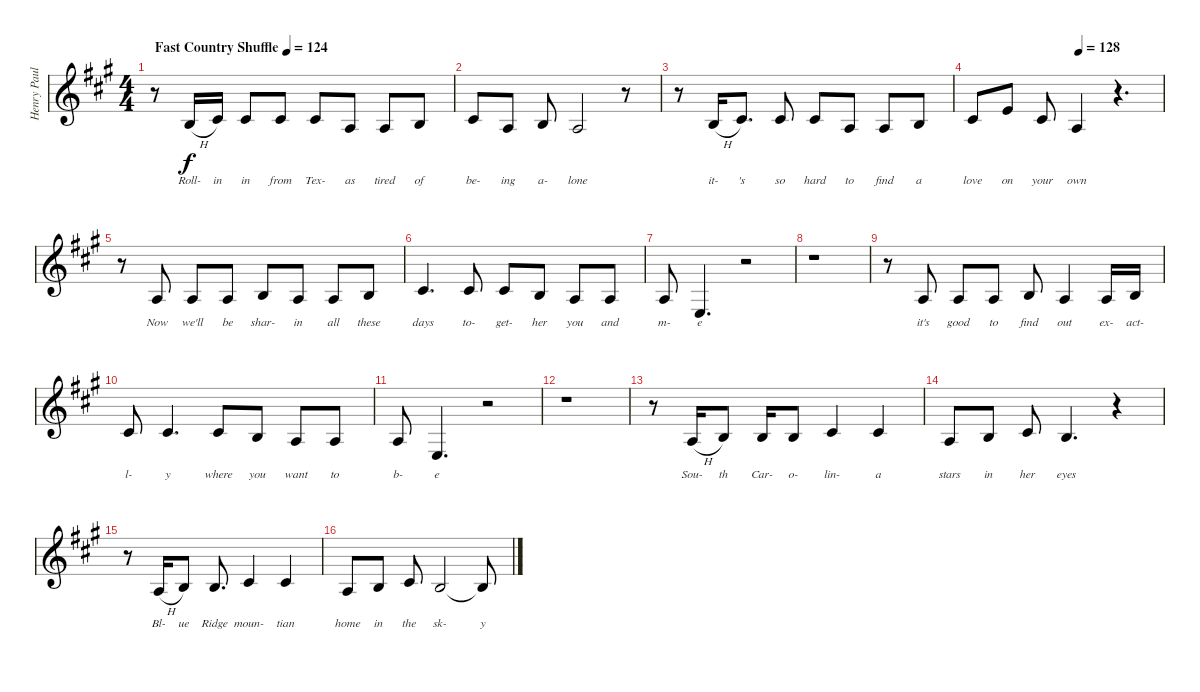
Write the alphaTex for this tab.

\track ("Henry Paul Vocals" "Henry Paul") {instrument englishhorn}
\staff {score}
\tuning (E4 B3 G3 D3 A2 E2) {hide}
\ts (4 4)
\tempo (124 "Fast Country Shuffle")
\clef g2
\ks a
r.8{dy f instrument englishhorn} 4.3{h}.16{lyrics (0 "Roll-") lyrics (1 "") lyrics (2 "") lyrics (3 "") lyrics (4 "")} 6.3.16{lyrics (0 "in") lyrics (1 "") lyrics (2 "") lyrics (3 "") lyrics (4 "")} 6.3.8{lyrics (0 "in") lyrics (1 "") lyrics (2 "") lyrics (3 "") lyrics (4 "")} 6.3.8{lyrics (0 "from") lyrics (1 "") lyrics (2 "") lyrics (3 "") lyrics (4 "")} 6.3.8{lyrics (0 "Tex-") lyrics (1 "") lyrics (2 "") lyrics (3 "") lyrics (4 "")} 7.4.8{lyrics (0 "as") lyrics (1 "") lyrics (2 "") lyrics (3 "") lyrics (4 "")} 7.4.8{lyrics (0 "tired") lyrics (1 "") lyrics (2 "") lyrics (3 "") lyrics (4 "")} 4.3.8{lyrics (0 "of") lyrics (1 "") lyrics (2 "") lyrics (3 "") lyrics (4 "")} |
6.3.8{lyrics (0 "be-") lyrics (1 "") lyrics (2 "") lyrics (3 "") lyrics (4 "")} 7.4.8{lyrics (0 "ing") lyrics (1 "") lyrics (2 "") lyrics (3 "") lyrics (4 "")} 4.3.8{lyrics (0 "a-") lyrics (1 "") lyrics (2 "") lyrics (3 "") lyrics (4 "")} 7.4.2{lyrics (0 "lone") lyrics (1 "") lyrics (2 "") lyrics (3 "") lyrics (4 "")} r.8 |
r.8 4.3{h}.16{lyrics (0 "it-") lyrics (1 "") lyrics (2 "") lyrics (3 "") lyrics (4 "")} 6.3.8{d lyrics (0 "'s") lyrics (1 "") lyrics (2 "") lyrics (3 "") lyrics (4 "")} 6.3.8{lyrics (0 "so") lyrics (1 "") lyrics (2 "") lyrics (3 "") lyrics (4 "")} 6.3.8{lyrics (0 "hard") lyrics (1 "") lyrics (2 "") lyrics (3 "") lyrics (4 "")} 7.4.8{lyrics (0 "to") lyrics (1 "") lyrics (2 "") lyrics (3 "") lyrics (4 "")} 7.4.8{lyrics (0 "find") lyrics (1 "") lyrics (2 "") lyrics (3 "") lyrics (4 "")} 4.3.8{lyrics (0 "a") lyrics (1 "") lyrics (2 "") lyrics (3 "") lyrics (4 "")} |
\tempo (128 0.5625)
6.3.8{lyrics (0 "love") lyrics (1 "") lyrics (2 "") lyrics (3 "") lyrics (4 "")} 5.2.8{lyrics (0 "on") lyrics (1 "") lyrics (2 "") lyrics (3 "") lyrics (4 "")} 6.3.8{lyrics (0 "your") lyrics (1 "") lyrics (2 "") lyrics (3 "") lyrics (4 "")} 7.4.4{lyrics (0 "own") lyrics (1 "") lyrics (2 "") lyrics (3 "") lyrics (4 "")} r.4{d} |
r.8 2.3.8{lyrics (0 "Now") lyrics (1 "") lyrics (2 "") lyrics (3 "") lyrics (4 "")} 2.3.8{lyrics (0 "we'll") lyrics (1 "") lyrics (2 "") lyrics (3 "") lyrics (4 "")} 2.3.8{lyrics (0 "be") lyrics (1 "") lyrics (2 "") lyrics (3 "") lyrics (4 "")} 4.3.8{lyrics (0 "shar-") lyrics (1 "") lyrics (2 "") lyrics (3 "") lyrics (4 "")} 2.3.8{lyrics (0 "in") lyrics (1 "") lyrics (2 "") lyrics (3 "") lyrics (4 "")} 2.3.8{lyrics (0 "all") lyrics (1 "") lyrics (2 "") lyrics (3 "") lyrics (4 "")} 4.3.8{lyrics (0 "these") lyrics (1 "") lyrics (2 "") lyrics (3 "") lyrics (4 "")} |
2.2.4{d lyrics (0 "days") lyrics (1 "") lyrics (2 "") lyrics (3 "") lyrics (4 "")} 2.2.8{lyrics (0 "to-") lyrics (1 "") lyrics (2 "") lyrics (3 "") lyrics (4 "")} 2.2.8{lyrics (0 "get-") lyrics (1 "") lyrics (2 "") lyrics (3 "") lyrics (4 "")} 4.3.8{lyrics (0 "her") lyrics (1 "") lyrics (2 "") lyrics (3 "") lyrics (4 "")} 2.3.8{lyrics (0 "you") lyrics (1 "") lyrics (2 "") lyrics (3 "") lyrics (4 "")} 2.3.8{lyrics (0 "and") lyrics (1 "") lyrics (2 "") lyrics (3 "") lyrics (4 "")} |
2.3.8{lyrics (0 "m-") lyrics (1 "") lyrics (2 "") lyrics (3 "") lyrics (4 "")} 2.4.4{d lyrics (0 "e") lyrics (1 "") lyrics (2 "") lyrics (3 "") lyrics (4 "")} r.2 |
r.1 |
r.8 2.3.8{lyrics (0 "it's") lyrics (1 "") lyrics (2 "") lyrics (3 "") lyrics (4 "")} 2.3.8{lyrics (0 "good") lyrics (1 "") lyrics (2 "") lyrics (3 "") lyrics (4 "")} 2.3.8{lyrics (0 "to") lyrics (1 "") lyrics (2 "") lyrics (3 "") lyrics (4 "")} 4.3.8{lyrics (0 "find") lyrics (1 "") lyrics (2 "") lyrics (3 "") lyrics (4 "")} 2.3.4{lyrics (0 "out") lyrics (1 "") lyrics (2 "") lyrics (3 "") lyrics (4 "")} 2.3.16{lyrics (0 "ex-") lyrics (1 "") lyrics (2 "") lyrics (3 "") lyrics (4 "")} 4.3.16{lyrics (0 "act-") lyrics (1 "") lyrics (2 "") lyrics (3 "") lyrics (4 "")} |
2.2.8{lyrics (0 "l-") lyrics (1 "") lyrics (2 "") lyrics (3 "") lyrics (4 "")} 2.2.4{d lyrics (0 "y") lyrics (1 "") lyrics (2 "") lyrics (3 "") lyrics (4 "")} 2.2.8{lyrics (0 "where") lyrics (1 "") lyrics (2 "") lyrics (3 "") lyrics (4 "")} 4.3.8{lyrics (0 "you") lyrics (1 "") lyrics (2 "") lyrics (3 "") lyrics (4 "")} 2.3.8{lyrics (0 "want") lyrics (1 "") lyrics (2 "") lyrics (3 "") lyrics (4 "")} 2.3.8{lyrics (0 "to") lyrics (1 "") lyrics (2 "") lyrics (3 "") lyrics (4 "")} |
2.3.8{lyrics (0 "b-") lyrics (1 "") lyrics (2 "") lyrics (3 "") lyrics (4 "")} 2.4.4{d lyrics (0 "e") lyrics (1 "") lyrics (2 "") lyrics (3 "") lyrics (4 "")} r.2 |
r.1 |
r.8 2.3{h}.16{lyrics (0 "Sou-") lyrics (1 "") lyrics (2 "") lyrics (3 "") lyrics (4 "")} 4.3.8{lyrics (0 "th") lyrics (1 "") lyrics (2 "") lyrics (3 "") lyrics (4 "")} 4.3.16{lyrics (0 "Car-") lyrics (1 "") lyrics (2 "") lyrics (3 "") lyrics (4 "")} 4.3.8{lyrics (0 "o-") lyrics (1 "") lyrics (2 "") lyrics (3 "") lyrics (4 "")} 2.2.4{lyrics (0 "lin-") lyrics (1 "") lyrics (2 "") lyrics (3 "") lyrics (4 "")} 2.2.4{lyrics (0 "a") lyrics (1 "") lyrics (2 "") lyrics (3 "") lyrics (4 "")} |
2.3.8{lyrics (0 "stars") lyrics (1 "") lyrics (2 "") lyrics (3 "") lyrics (4 "")} 4.3.8{lyrics (0 "in") lyrics (1 "") lyrics (2 "") lyrics (3 "") lyrics (4 "")} 2.2.8{lyrics (0 "her") lyrics (1 "") lyrics (2 "") lyrics (3 "") lyrics (4 "")} 4.3.4{d lyrics (0 "eyes") lyrics (1 "") lyrics (2 "") lyrics (3 "") lyrics (4 "")} r.4 |
r.8 2.3{h}.16{lyrics (0 "Bl-") lyrics (1 "") lyrics (2 "") lyrics (3 "") lyrics (4 "")} 4.3.8{lyrics (0 "ue") lyrics (1 "") lyrics (2 "") lyrics (3 "") lyrics (4 "")} 4.3.8{d lyrics (0 "Ridge") lyrics (1 "") lyrics (2 "") lyrics (3 "") lyrics (4 "")} 2.2.4{lyrics (0 "moun-") lyrics (1 "") lyrics (2 "") lyrics (3 "") lyrics (4 "")} 2.2.4{lyrics (0 "tian") lyrics (1 "") lyrics (2 "") lyrics (3 "") lyrics (4 "")} |
2.3.8{lyrics (0 "home") lyrics (1 "") lyrics (2 "") lyrics (3 "") lyrics (4 "")} 4.3.8{lyrics (0 "in") lyrics (1 "") lyrics (2 "") lyrics (3 "") lyrics (4 "")} 2.2.8{lyrics (0 "the") lyrics (1 "") lyrics (2 "") lyrics (3 "") lyrics (4 "")} 4.3.2{lyrics (0 "sk-") lyrics (1 "") lyrics (2 "") lyrics (3 "") lyrics (4 "")} 4.3{t}.8{lyrics (0 "y") lyrics (1 "") lyrics (2 "") lyrics (3 "") lyrics (4 "")}
